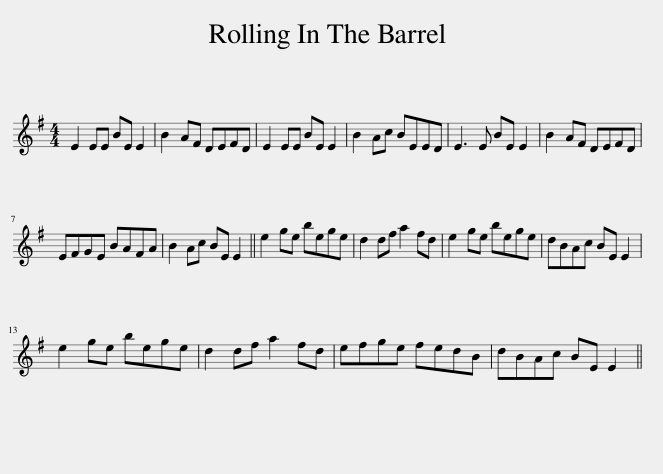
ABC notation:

X:1
L:1/8
M:4/4
I:linebreak $
K:Emin
V:1 treble
V:1
 E2 EE BE E2 | B2 AF DEFD | E2 EE BE E2 | B2 Ac BEED | E3 E BE E2 | %5
 B2 AF DEFD |$ EFGE BAFA | B2 Ac BE E2 || e2 ge bege | d2 df a2 fd | %10
 e2 ge bege | dBAc BE E2 |$ e2 ge bege | d2 df a2 fd | efge fedB | %15
 dBAc BE E2 || %16
